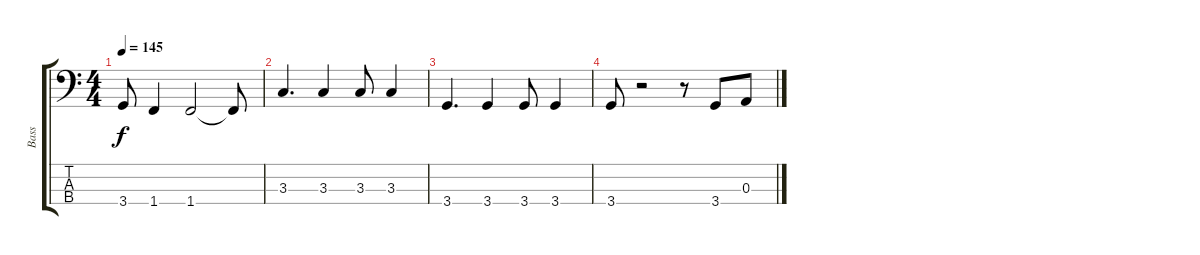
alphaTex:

\track ("Bass" "Bass") {instrument electricbasspick}
\staff {score tabs}
\tuning (G2 D2 A1 E1) {hide}
\ts (4 4)
\tempo 145
\clef f4
\ks c
3.4.8{dy f} 1.4.4 1.4.2 1.4{t}.8 |
3.3.4{d} 3.3.4 3.3.8 3.3.4 |
3.4.4{d} 3.4.4 3.4.8 3.4.4 |
3.4.8 r.2 r.8 3.4.8 0.3.8
